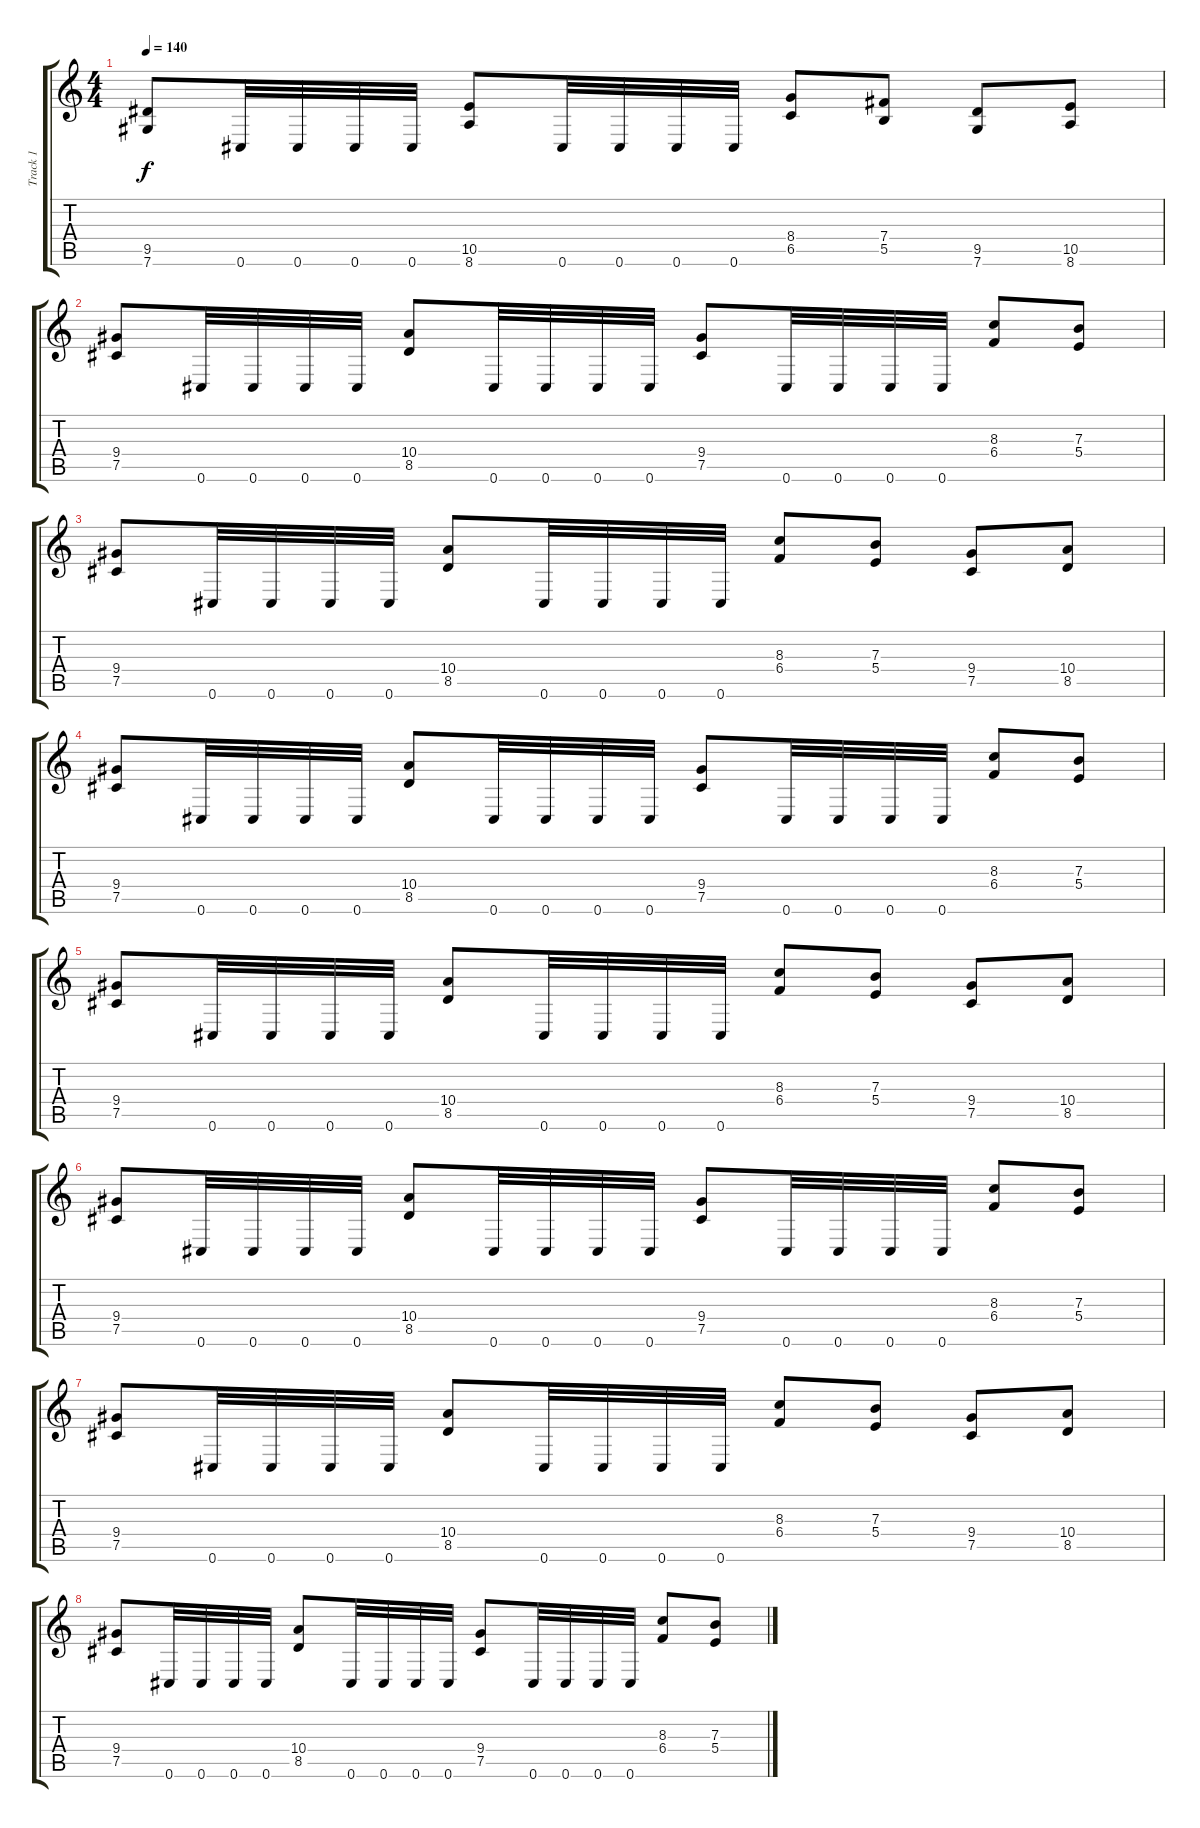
\track ("Track 1" "Track 1") {instrument distortionguitar}
\staff {score tabs}
\tuning (Db4 Ab3 E3 B2 Gb2 Db2) {hide}
\ts (4 4)
\tempo 140
\clef g2
\ks c
(9.5 7.6).8{dy f} 0.6.32 0.6.32 0.6.32 0.6.32 (10.5 8.6).8 0.6.32 0.6.32 0.6.32 0.6.32 (8.4 6.5).8 (7.4 5.5).8 (9.5 7.6).8 (10.5 8.6).8 |
(9.4 7.5).8 0.6.32 0.6.32 0.6.32 0.6.32 (10.4 8.5).8 0.6.32 0.6.32 0.6.32 0.6.32 (9.4 7.5).8 0.6.32 0.6.32 0.6.32 0.6.32 (8.3 6.4).8 (7.3 5.4).8 |
(9.4 7.5).8 0.6.32 0.6.32 0.6.32 0.6.32 (10.4 8.5).8 0.6.32 0.6.32 0.6.32 0.6.32 (8.3 6.4).8 (7.3 5.4).8 (9.4 7.5).8 (10.4 8.5).8 |
(9.4 7.5).8 0.6.32 0.6.32 0.6.32 0.6.32 (10.4 8.5).8 0.6.32 0.6.32 0.6.32 0.6.32 (9.4 7.5).8 0.6.32 0.6.32 0.6.32 0.6.32 (8.3 6.4).8 (7.3 5.4).8 |
(9.4 7.5).8 0.6.32 0.6.32 0.6.32 0.6.32 (10.4 8.5).8 0.6.32 0.6.32 0.6.32 0.6.32 (8.3 6.4).8 (7.3 5.4).8 (9.4 7.5).8 (10.4 8.5).8 |
(9.4 7.5).8 0.6.32 0.6.32 0.6.32 0.6.32 (10.4 8.5).8 0.6.32 0.6.32 0.6.32 0.6.32 (9.4 7.5).8 0.6.32 0.6.32 0.6.32 0.6.32 (8.3 6.4).8 (7.3 5.4).8 |
(9.4 7.5).8 0.6.32 0.6.32 0.6.32 0.6.32 (10.4 8.5).8 0.6.32 0.6.32 0.6.32 0.6.32 (8.3 6.4).8 (7.3 5.4).8 (9.4 7.5).8 (10.4 8.5).8 |
(9.4 7.5).8 0.6.32 0.6.32 0.6.32 0.6.32 (10.4 8.5).8 0.6.32 0.6.32 0.6.32 0.6.32 (9.4 7.5).8 0.6.32 0.6.32 0.6.32 0.6.32 (8.3 6.4).8 (7.3 5.4).8
